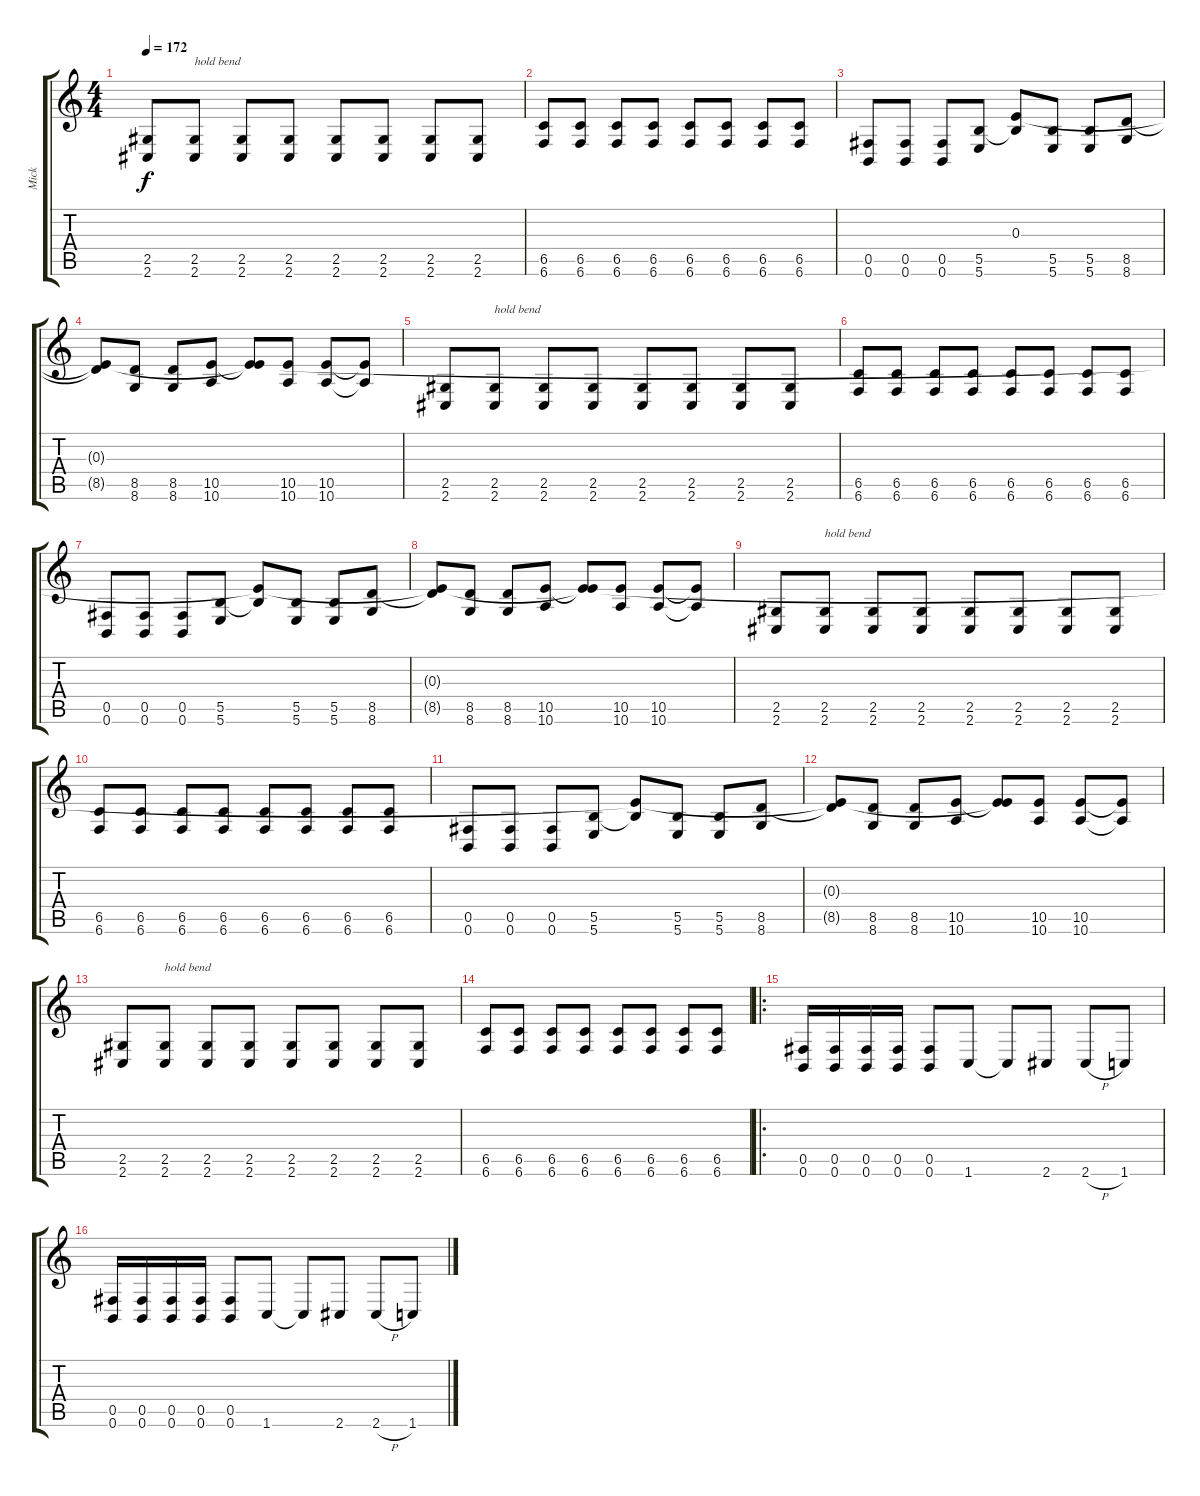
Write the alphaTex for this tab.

\track ("Mick" "Mick") {instrument distortionguitar}
\staff {score tabs}
\tuning (Db4 Ab3 E3 B2 Gb2 B1) {hide}
\ts (4 4)
\tempo 172
\clef g2
\ks c
(2.5 2.6).8{dy f} (2.5 2.6).8{txt "hold bend"} (2.5 2.6).8 (2.5 2.6).8 (2.5 2.6).8 (2.5 2.6).8 (2.5 2.6).8 (2.5 2.6).8 |
(6.5 6.6).8 (6.5 6.6).8 (6.5 6.6).8 (6.5 6.6).8 (6.5 6.6).8 (6.5 6.6).8 (6.5 6.6).8 (6.5 6.6).8 |
(0.5 0.6).8 (0.5 0.6).8 (0.5 0.6).8 (5.5 5.6).8 (0.3{t} 5.5{t}).8 (5.5 5.6).8 (5.5 5.6).8 (8.5 8.6).8 |
(0.3{t} 8.5{t}).8 (8.5 8.6).8 (8.5 8.6).8 (10.5 10.6).8 (0.3{t} 10.5{t}).8 (10.5 10.6).8 (10.5 10.6).8 (10.5{t} 10.6{t}).8 |
(2.5 2.6).8 (2.5 2.6).8{txt "hold bend"} (2.5 2.6).8 (2.5 2.6).8 (2.5 2.6).8 (2.5 2.6).8 (2.5 2.6).8 (2.5 2.6).8 |
(6.5 6.6).8 (6.5 6.6).8 (6.5 6.6).8 (6.5 6.6).8 (6.5 6.6).8 (6.5 6.6).8 (6.5 6.6).8 (6.5 6.6).8 |
(0.5 0.6).8 (0.5 0.6).8 (0.5 0.6).8 (5.5 5.6).8 (0.3{t} 5.5{t}).8 (5.5 5.6).8 (5.5 5.6).8 (8.5 8.6).8 |
(0.3{t} 8.5{t}).8 (8.5 8.6).8 (8.5 8.6).8 (10.5 10.6).8 (0.3{t} 10.5{t}).8 (10.5 10.6).8 (10.5 10.6).8 (10.5{t} 10.6{t}).8 |
(2.5 2.6).8 (2.5 2.6).8{txt "hold bend"} (2.5 2.6).8 (2.5 2.6).8 (2.5 2.6).8 (2.5 2.6).8 (2.5 2.6).8 (2.5 2.6).8 |
(6.5 6.6).8 (6.5 6.6).8 (6.5 6.6).8 (6.5 6.6).8 (6.5 6.6).8 (6.5 6.6).8 (6.5 6.6).8 (6.5 6.6).8 |
(0.5 0.6).8 (0.5 0.6).8 (0.5 0.6).8 (5.5 5.6).8 (0.3{t} 5.5{t}).8 (5.5 5.6).8 (5.5 5.6).8 (8.5 8.6).8 |
(0.3{t} 8.5{t}).8 (8.5 8.6).8 (8.5 8.6).8 (10.5 10.6).8 (0.3{t} 10.5{t}).8 (10.5 10.6).8 (10.5 10.6).8 (10.5{t} 10.6{t}).8 |
(2.5 2.6).8 (2.5 2.6).8{txt "hold bend"} (2.5 2.6).8 (2.5 2.6).8 (2.5 2.6).8 (2.5 2.6).8 (2.5 2.6).8 (2.5 2.6).8 |
(6.5 6.6).8 (6.5 6.6).8 (6.5 6.6).8 (6.5 6.6).8 (6.5 6.6).8 (6.5 6.6).8 (6.5 6.6).8 (6.5 6.6).8 |
\ro
(0.5 0.6).16 (0.5 0.6).16 (0.5 0.6).16 (0.5 0.6).16 (0.5 0.6).8 1.6.8 1.6{t}.8 2.6.8 2.6{h}.8 1.6.8 |
(0.5 0.6).16 (0.5 0.6).16 (0.5 0.6).16 (0.5 0.6).16 (0.5 0.6).8 1.6.8 1.6{t}.8 2.6.8 2.6{h}.8 1.6.8
